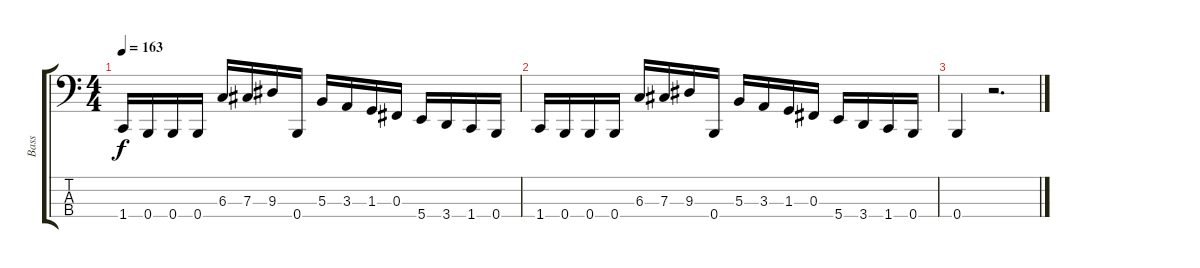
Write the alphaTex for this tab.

\track ("Bass" "Bass") {instrument electricbasspick}
\staff {score tabs}
\tuning (E2 B1 Gb1 B0) {hide}
\ts (4 4)
\tempo 163
\clef f4
\ks c
1.4.16{dy f} 0.4.16 0.4.16 0.4.16 6.3.16 7.3.16 9.3.16 0.4.16 5.3.16 3.3.16 1.3.16 0.3.16 5.4.16 3.4.16 1.4.16 0.4.16 |
1.4.16 0.4.16 0.4.16 0.4.16 6.3.16 7.3.16 9.3.16 0.4.16 5.3.16 3.3.16 1.3.16 0.3.16 5.4.16 3.4.16 1.4.16 0.4.16 |
0.4.4 r.2{d}
